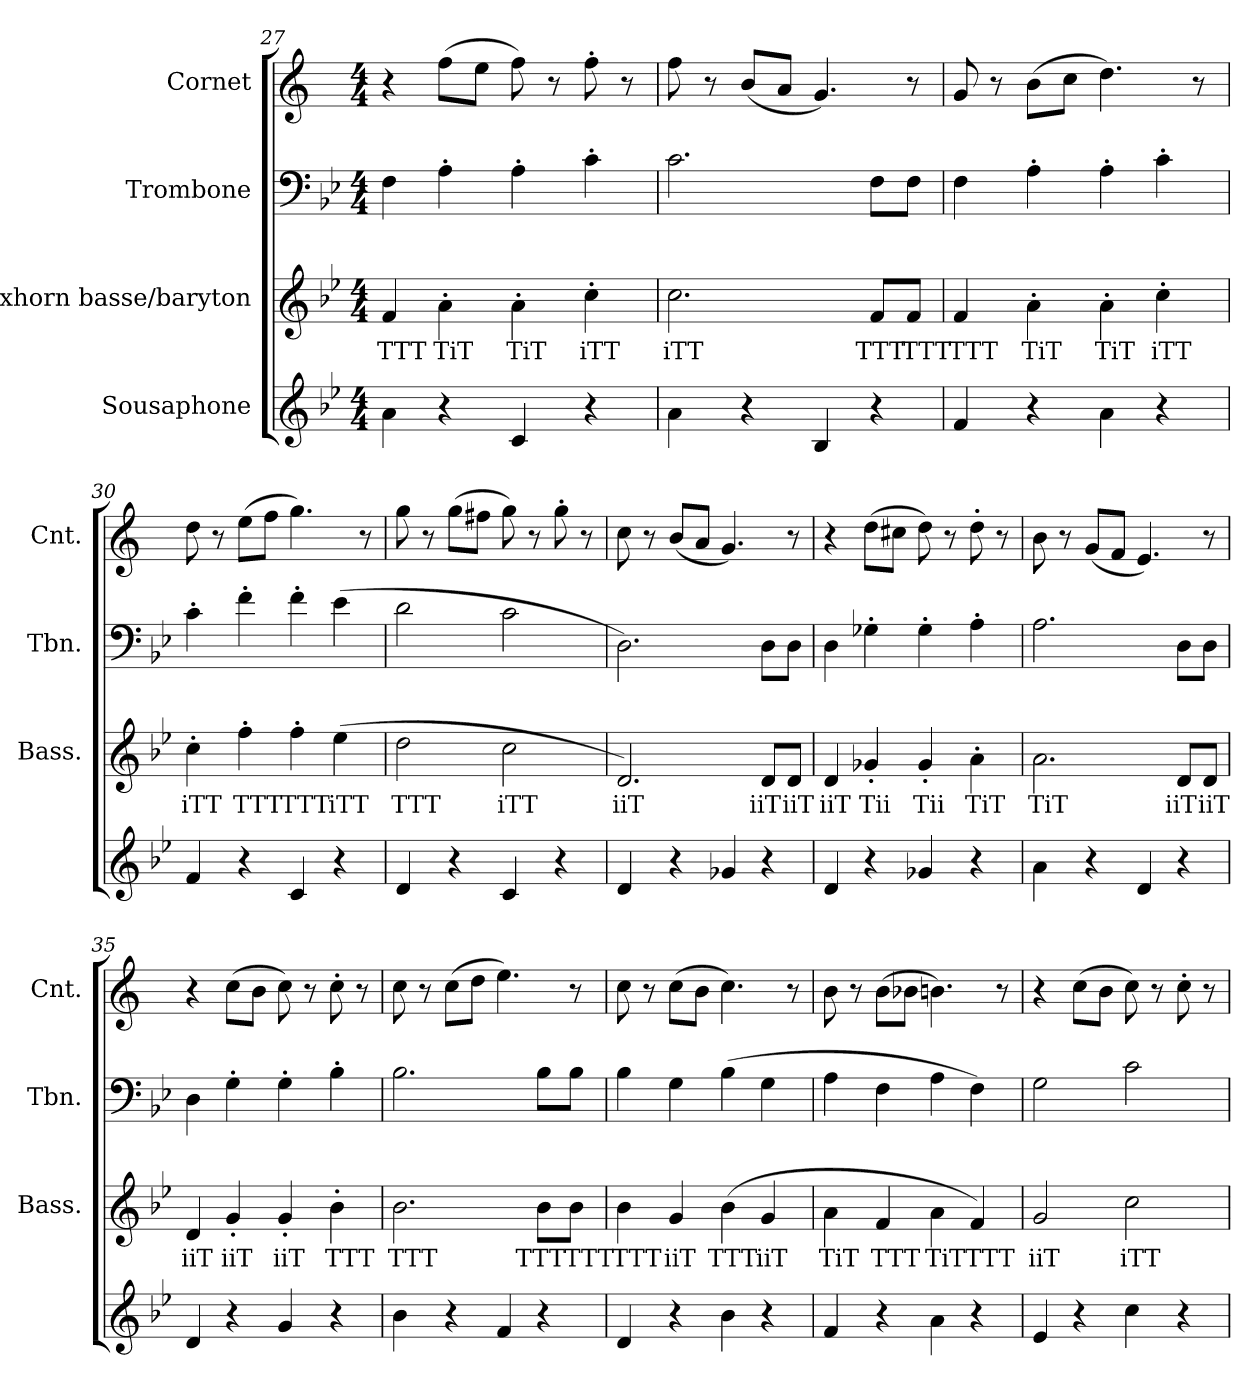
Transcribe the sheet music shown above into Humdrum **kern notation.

**kern	**kern	**text	**kern	**kern
*part4	*part3	*part3	*part2	*part1
*staff4	*staff3	*staff3	*staff2	*staff1
*I"Sousaphone	*I"Saxhorn basse/baryton	*	*I"Trombone	*I"Cornet
*	*I'Bass.	*	*I'Tbn.	*I'Cnt.
*clefG2	*clefG2	*	*clefF4	*clefG2
*ITrd15c26	*ITrd8c14	*	*	*ITrd1c2
*k[b-e-]	*k[b-e-]	*	*k[b-e-]	*k[b-e-]
*M4/4	*M4/4	*	*M4/4	*M4/4
=27	=27	=27	=27	=27
!	!	!LO:LY:b	!	!
4AA\	4F/	TTT	4F\	4r
!	!	!LO:LY:b	!	!
4r	4A'\	TiT	4A'\	(>8ee-\L
.	.	.	.	8dd\J
!	!	!LO:LY:b	!	!
4CC/	4A'\	TiT	4A'\	8ee-\)
.	.	.	.	8r
!	!	!LO:LY:b	!	!
4r	4c'\	iTT	4c'\	8ee-'\
.	.	.	.	8r
!!LO:PB:g=z
=28	=28	=28	=28	=28
!	!	!LO:LY:b	!	!
4AA\	2.c\	iTT	2.c\	8ee-\
.	.	.	.	8r
4r	.	.	.	(<8a/L
.	.	.	.	8g/J
4BBB-/	.	.	.	4.f/)
!	!	!LO:LY:b	!	!
4r	8F/L	TTT	8F\L	.
!	!	!LO:LY:b	!	!
.	8F/J	TTT	8F\J	8r
=29	=29	=29	=29	=29
!	!	!LO:LY:b	!	!
4FF/	4F/	TTT	4F\	8f/
.	.	.	.	8r
!	!	!LO:LY:b	!	!
4r	4A'\	TiT	4A'\	(>8a\L
.	.	.	.	8b-\J
!	!	!LO:LY:b	!	!
4AA\	4A'\	TiT	4A'\	4.cc\)
!	!	!LO:LY:b	!	!
4r	4c'\	iTT	4c'\	.
.	.	.	.	8r
=30	=30	=30	=30	=30
!	!	!LO:LY:b	!	!
4FF/	4c'\	iTT	4c'\	8cc\
.	.	.	.	8r
!	!	!LO:LY:b	!	!
4r	4f'\	TTT	4f'\	(>8dd\L
.	.	.	.	8ee-\J
!	!	!LO:LY:b	!	!
4CC/	4f'\	TTT	4f'\	4.ff\)
!	!	!LO:LY:b	!	!
4r	(>4e-\	iTT	(>4e-\	.
.	.	.	.	8r
=31	=31	=31	=31	=31
!	!	!LO:LY:b	!	!
4DD/	2d\	TTT	2d\	8ff\
.	.	.	.	8r
4r	.	.	.	(>8ff\L
.	.	.	.	8een\J
!	!	!LO:LY:b	!	!
4CC/	2c\	iTT	2c\	8ff\)
.	.	.	.	8r
4r	.	.	.	8ff'\
.	.	.	.	8r
!!LO:LB:g=z
=32	=32	=32	=32	=32
!	!	!LO:LY:b	!	!
4DD/	2.D/)	iiT	2.D\)	8b-\
.	.	.	.	8r
4r	.	.	.	(<8a/L
.	.	.	.	8g/J
4GG-X/	.	.	.	4.f/)
!	!	!LO:LY:b	!	!
4r	8D/L	iiT	8D\L	.
!	!	!LO:LY:b	!	!
.	8D/J	iiT	8D\J	8r
=33	=33	=33	=33	=33
!	!	!LO:LY:b	!	!
4DD/	4D/	iiT	4D\	4r
!	!	!LO:LY:b	!	!
4r	4G-X'/	Tii	4G-X'\	(>8cc\L
.	.	.	.	8bn\J
!	!	!LO:LY:b	!	!
4GG-X/	4G-'/	Tii	4G-'\	8cc\)
.	.	.	.	8r
!	!	!LO:LY:b	!	!
4r	4A'\	TiT	4A'\	8cc'\
.	.	.	.	8r
=34	=34	=34	=34	=34
!	!	!LO:LY:b	!	!
4AA\	2.A\	TiT	2.A\	8a\
.	.	.	.	8r
4r	.	.	.	(<8f/L
.	.	.	.	8e-/J
4DD/	.	.	.	4.d/)
!	!	!LO:LY:b	!	!
4r	8D/L	iiT	8D\L	.
!	!	!LO:LY:b	!	!
.	8D/J	iiT	8D\J	8r
=35	=35	=35	=35	=35
!	!	!LO:LY:b	!	!
4DD/	4D/	iiT	4D\	4r
!	!	!LO:LY:b	!	!
4r	4G'/	iiT	4G'\	(>8b-\L
.	.	.	.	8a\J
!	!	!LO:LY:b	!	!
4GG/	4G'/	iiT	4G'\	8b-\)
.	.	.	.	8r
!	!	!LO:LY:b	!	!
4r	4B-'\	TTT	4B-'\	8b-'\
.	.	.	.	8r
!!LO:LB:g=z
=36	=36	=36	=36	=36
!	!	!LO:LY:b	!	!
4BB-\	2.B-\	TTT	2.B-\	8b-\
.	.	.	.	8r
4r	.	.	.	(>8b-\L
.	.	.	.	8cc\J
4FF/	.	.	.	4.dd\)
!	!	!LO:LY:b	!	!
4r	8B-\L	TTT	8B-\L	.
!	!	!LO:LY:b	!	!
.	8B-\J	TTT	8B-\J	8r
=37	=37	=37	=37	=37
!	!	!LO:LY:b	!	!
4DD/	4B-\	TTT	4B-\	8b-\
.	.	.	.	8r
!	!	!LO:LY:b	!	!
4r	4G/	iiT	4G\	(>8b-\L
.	.	.	.	8a\J
!	!	!LO:LY:b	!	!
4BB-\	(>4B-\	TTT	(>4B-\	4.b-\)
!	!	!LO:LY:b	!	!
4r	4G/	iiT	4G\	.
.	.	.	.	8r
=38	=38	=38	=38	=38
!	!	!LO:LY:b	!	!
4FF/	4A\	TiT	4A\	8a\
.	.	.	.	8r
!	!	!LO:LY:b	!	!
4r	4F/	TTT	4F\	(>8a\L
.	.	.	.	8a-X\J
!	!	!LO:LY:b	!	!
4AA\	4A\	TiT	4A\	4.an\)
!	!	!LO:LY:b	!	!
4r	4F/)	TTT	4F\)	.
.	.	.	.	8r
=39	=39	=39	=39	=39
!	!	!LO:LY:b	!	!
4EE-/	2G/	iiT	2G\	4r
4r	.	.	.	(>8b-\L
.	.	.	.	8a\J
!	!	!LO:LY:b	!	!
4C\	2c\	iTT	2c\	8b-\)
.	.	.	.	8r
4r	.	.	.	8b-'\
.	.	.	.	8r
=	=	=	=	=
*-	*-	*-	*-	*-
